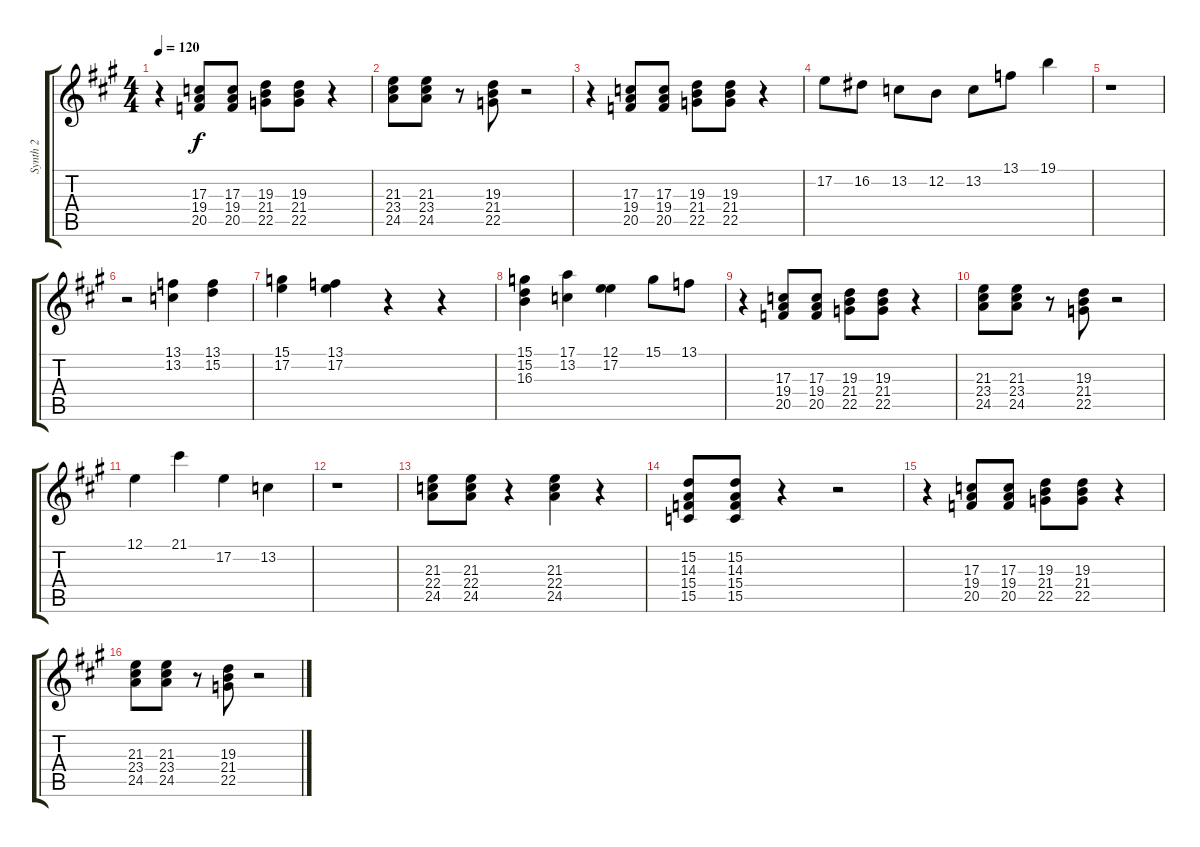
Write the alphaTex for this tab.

\track ("Synth 2" "Synth 2") {instrument synthstrings1}
\staff {score tabs}
\tuning (E4 B3 G3 D3 A2 E2) {hide}
\ts (4 4)
\tempo 120
\clef g2
\ks a
r.4{dy f} (17.3 19.4 20.5).8 (17.3 19.4 20.5).8 (19.3 21.4 22.5).8 (19.3 21.4 22.5).8 r.4 |
(21.3 23.4 24.5).8 (21.3 23.4 24.5).8 r.8 (19.3 21.4 22.5).8 r.2 |
r.4 (17.3 19.4 20.5).8 (17.3 19.4 20.5).8 (19.3 21.4 22.5).8 (19.3 21.4 22.5).8 r.4 |
17.2.8 16.2.8 13.2.8 12.2.8 13.2.8 13.1.8 19.1.4 |
r.1 |
r.2 (13.1 13.2).4 (13.1 15.2).4 |
(15.1 17.2).4 (13.1 17.2).4 r.4 r.4 |
(15.1 15.2 16.3).4 (17.1 13.2).4 (12.1 17.2).4 15.1.8 13.1.8 |
r.4 (17.3 19.4 20.5).8 (17.3 19.4 20.5).8 (19.3 21.4 22.5).8 (19.3 21.4 22.5).8 r.4 |
(21.3 23.4 24.5).8 (21.3 23.4 24.5).8 r.8 (19.3 21.4 22.5).8 r.2 |
12.1.4 21.1.4 17.2.4 13.2.4 |
r.1 |
(21.3 22.4 24.5).8 (21.3 22.4 24.5).8 r.4 (21.3 22.4 24.5).4 r.4 |
(15.2 14.3 15.4 15.5).8 (15.2 14.3 15.4 15.5).8 r.4 r.2 |
r.4 (17.3 19.4 20.5).8 (17.3 19.4 20.5).8 (19.3 21.4 22.5).8 (19.3 21.4 22.5).8 r.4 |
(21.3 23.4 24.5).8 (21.3 23.4 24.5).8 r.8 (19.3 21.4 22.5).8 r.2
